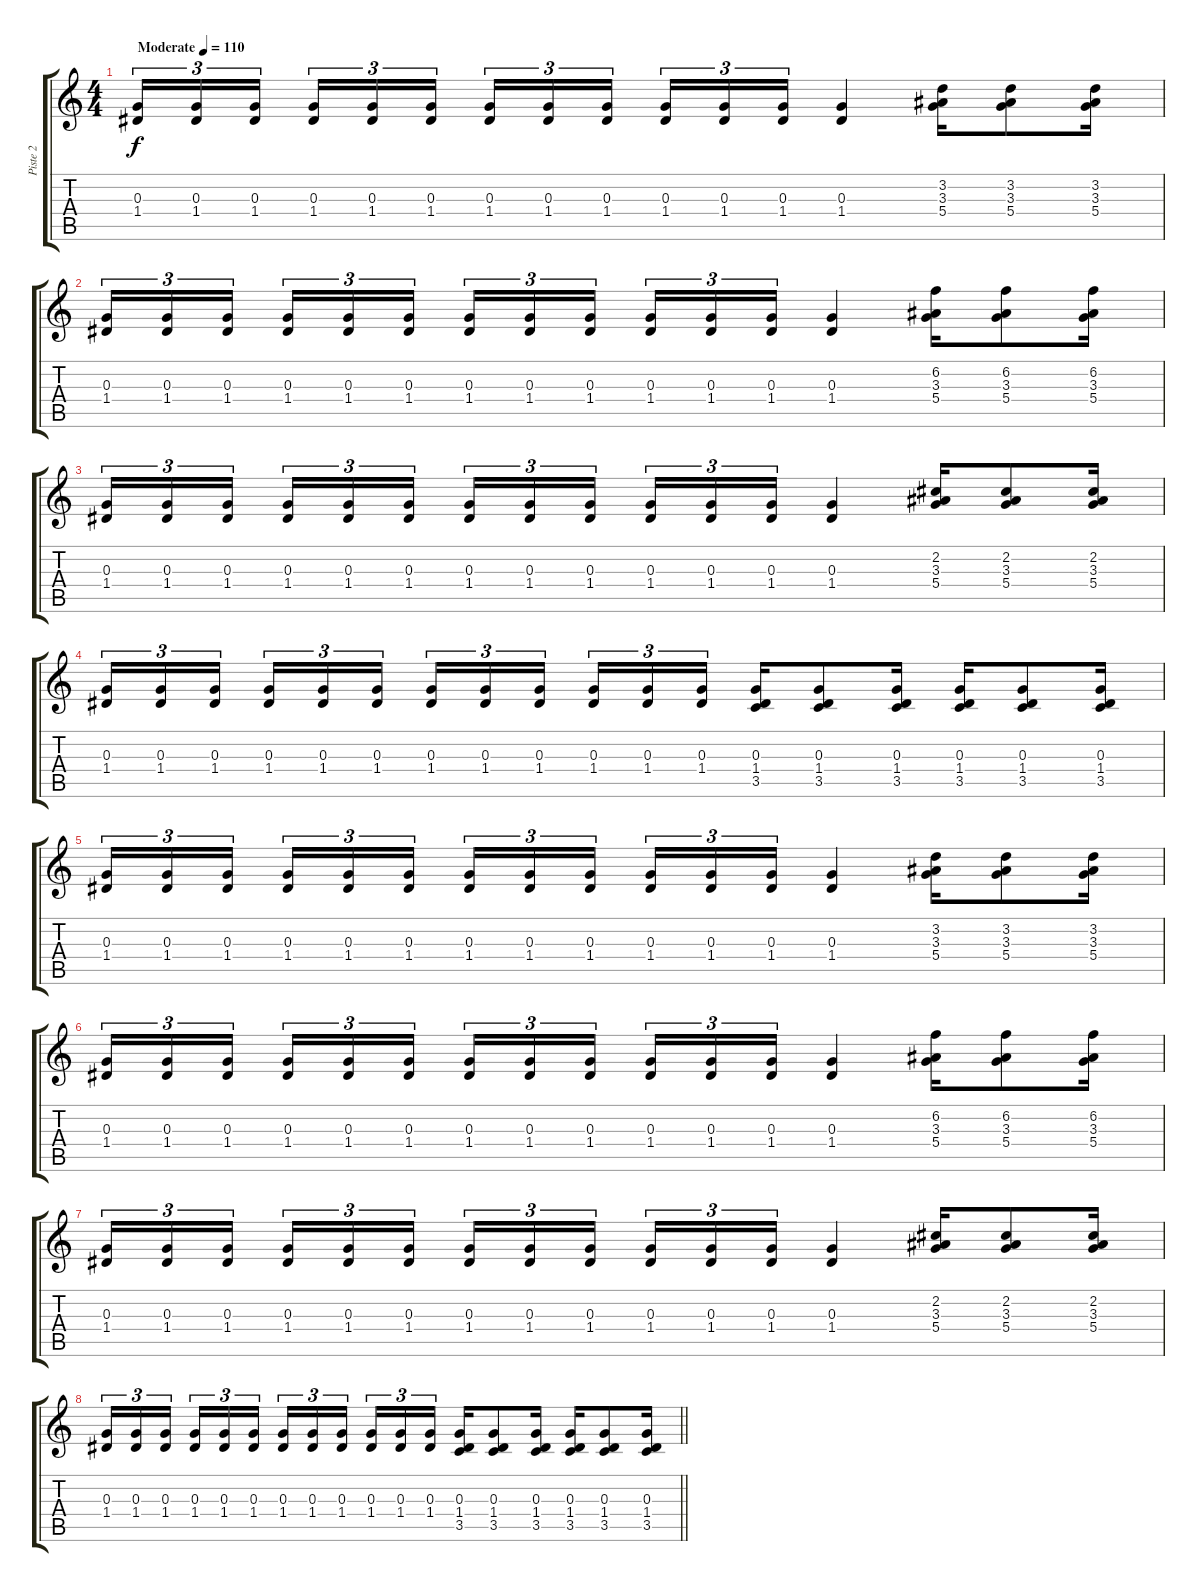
\track ("Piste 2" "Piste 2") {instrument distortionguitar}
\staff {score tabs}
\tuning (E4 B3 G3 D3 A2 E2) {hide}
\ts (4 4)
\section ("" "")
\tempo (110 "Moderate")
\clef g2
\ks c
(0.3 1.4).16{tu (3 2) dy f instrument distortionguitar} (0.3 1.4).16{tu (3 2)} (0.3 1.4).16{tu (3 2) beam splitsecondary} (0.3 1.4).16{tu (3 2)} (0.3 1.4).16{tu (3 2)} (0.3 1.4).16{tu (3 2)} (0.3 1.4).16{tu (3 2)} (0.3 1.4).16{tu (3 2)} (0.3 1.4).16{tu (3 2) beam splitsecondary} (0.3 1.4).16{tu (3 2)} (0.3 1.4).16{tu (3 2)} (0.3 1.4).16{tu (3 2)} (0.3 1.4).4 (3.2 3.3 5.4).16 (3.2 3.3 5.4).8 (3.2 3.3 5.4).16 |
(0.3 1.4).16{tu (3 2)} (0.3 1.4).16{tu (3 2)} (0.3 1.4).16{tu (3 2) beam splitsecondary} (0.3 1.4).16{tu (3 2)} (0.3 1.4).16{tu (3 2)} (0.3 1.4).16{tu (3 2)} (0.3 1.4).16{tu (3 2)} (0.3 1.4).16{tu (3 2)} (0.3 1.4).16{tu (3 2) beam splitsecondary} (0.3 1.4).16{tu (3 2)} (0.3 1.4).16{tu (3 2)} (0.3 1.4).16{tu (3 2)} (0.3 1.4).4 (6.2 3.3 5.4).16 (6.2 3.3 5.4).8 (6.2 3.3 5.4).16 |
(0.3 1.4).16{tu (3 2)} (0.3 1.4).16{tu (3 2)} (0.3 1.4).16{tu (3 2) beam splitsecondary} (0.3 1.4).16{tu (3 2)} (0.3 1.4).16{tu (3 2)} (0.3 1.4).16{tu (3 2)} (0.3 1.4).16{tu (3 2)} (0.3 1.4).16{tu (3 2)} (0.3 1.4).16{tu (3 2) beam splitsecondary} (0.3 1.4).16{tu (3 2)} (0.3 1.4).16{tu (3 2)} (0.3 1.4).16{tu (3 2)} (0.3 1.4).4 (2.2 3.3 5.4).16 (2.2 3.3 5.4).8 (2.2 3.3 5.4).16 |
(0.3 1.4).16{tu (3 2)} (0.3 1.4).16{tu (3 2)} (0.3 1.4).16{tu (3 2) beam splitsecondary} (0.3 1.4).16{tu (3 2)} (0.3 1.4).16{tu (3 2)} (0.3 1.4).16{tu (3 2)} (0.3 1.4).16{tu (3 2)} (0.3 1.4).16{tu (3 2)} (0.3 1.4).16{tu (3 2) beam splitsecondary} (0.3 1.4).16{tu (3 2)} (0.3 1.4).16{tu (3 2)} (0.3 1.4).16{tu (3 2)} (0.3 1.4 3.5).16 (0.3 1.4 3.5).8 (0.3 1.4 3.5).16 (0.3 1.4 3.5).16 (0.3 1.4 3.5).8 (0.3 1.4 3.5).16 |
(0.3 1.4).16{tu (3 2)} (0.3 1.4).16{tu (3 2)} (0.3 1.4).16{tu (3 2) beam splitsecondary} (0.3 1.4).16{tu (3 2)} (0.3 1.4).16{tu (3 2)} (0.3 1.4).16{tu (3 2)} (0.3 1.4).16{tu (3 2)} (0.3 1.4).16{tu (3 2)} (0.3 1.4).16{tu (3 2) beam splitsecondary} (0.3 1.4).16{tu (3 2)} (0.3 1.4).16{tu (3 2)} (0.3 1.4).16{tu (3 2)} (0.3 1.4).4 (3.2 3.3 5.4).16 (3.2 3.3 5.4).8 (3.2 3.3 5.4).16 |
(0.3 1.4).16{tu (3 2)} (0.3 1.4).16{tu (3 2)} (0.3 1.4).16{tu (3 2) beam splitsecondary} (0.3 1.4).16{tu (3 2)} (0.3 1.4).16{tu (3 2)} (0.3 1.4).16{tu (3 2)} (0.3 1.4).16{tu (3 2)} (0.3 1.4).16{tu (3 2)} (0.3 1.4).16{tu (3 2) beam splitsecondary} (0.3 1.4).16{tu (3 2)} (0.3 1.4).16{tu (3 2)} (0.3 1.4).16{tu (3 2)} (0.3 1.4).4 (6.2 3.3 5.4).16 (6.2 3.3 5.4).8 (6.2 3.3 5.4).16 |
(0.3 1.4).16{tu (3 2)} (0.3 1.4).16{tu (3 2)} (0.3 1.4).16{tu (3 2) beam splitsecondary} (0.3 1.4).16{tu (3 2)} (0.3 1.4).16{tu (3 2)} (0.3 1.4).16{tu (3 2)} (0.3 1.4).16{tu (3 2)} (0.3 1.4).16{tu (3 2)} (0.3 1.4).16{tu (3 2) beam splitsecondary} (0.3 1.4).16{tu (3 2)} (0.3 1.4).16{tu (3 2)} (0.3 1.4).16{tu (3 2)} (0.3 1.4).4 (2.2 3.3 5.4).16 (2.2 3.3 5.4).8 (2.2 3.3 5.4).16 |
\barLineRight lightlight
(0.3 1.4).16{tu (3 2)} (0.3 1.4).16{tu (3 2)} (0.3 1.4).16{tu (3 2) beam splitsecondary} (0.3 1.4).16{tu (3 2)} (0.3 1.4).16{tu (3 2)} (0.3 1.4).16{tu (3 2)} (0.3 1.4).16{tu (3 2)} (0.3 1.4).16{tu (3 2)} (0.3 1.4).16{tu (3 2) beam splitsecondary} (0.3 1.4).16{tu (3 2)} (0.3 1.4).16{tu (3 2)} (0.3 1.4).16{tu (3 2)} (0.3 1.4 3.5).16 (0.3 1.4 3.5).8 (0.3 1.4 3.5).16 (0.3 1.4 3.5).16 (0.3 1.4 3.5).8 (0.3 1.4 3.5).16
